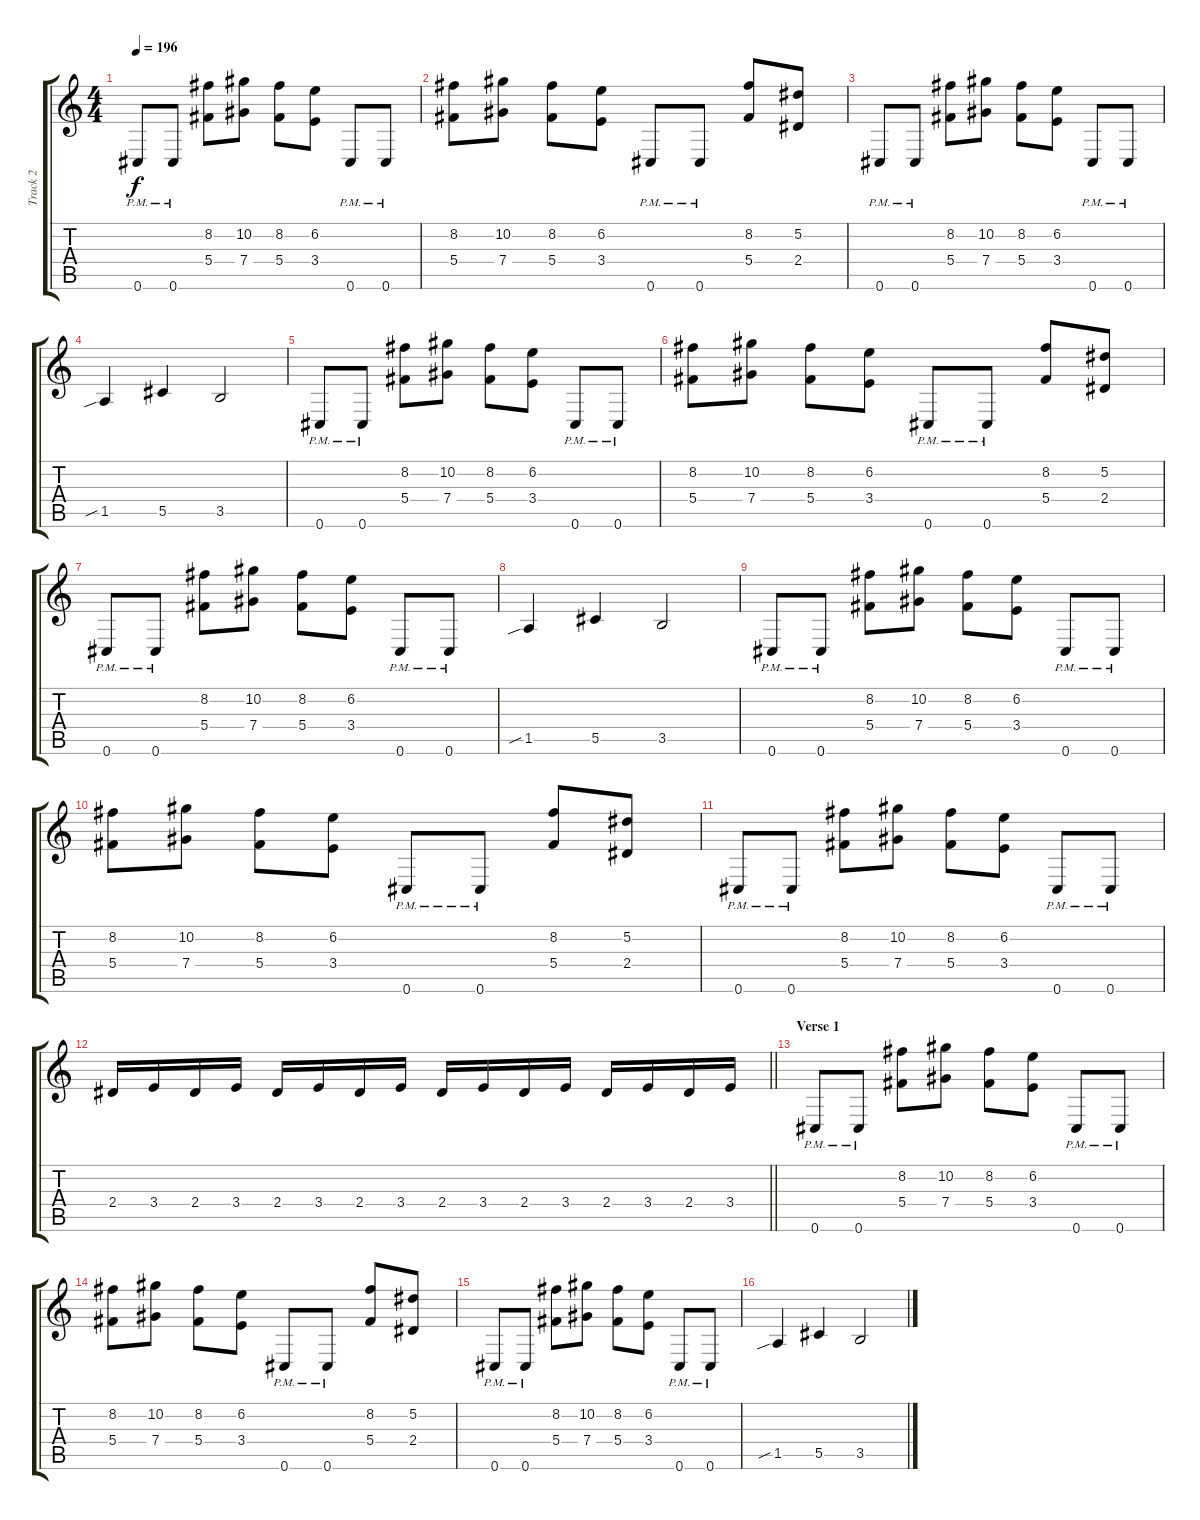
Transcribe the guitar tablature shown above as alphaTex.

\track ("Track 2" "Track 2") {instrument distortionguitar}
\staff {score tabs}
\tuning (Eb4 Bb3 Gb3 Db3 Ab2 Db2) {hide}
\ts (4 4)
\tempo 196
\clef g2
\ks c
0.6{pm}.8{dy f} 0.6{pm}.8 (8.2 5.4).8 (10.2 7.4).8 (8.2 5.4).8 (6.2 3.4).8 0.6{pm}.8 0.6{pm}.8 |
(8.2 5.4).8 (10.2 7.4).8 (8.2 5.4).8 (6.2 3.4).8 0.6{pm}.8 0.6{pm}.8 (8.2 5.4).8 (5.2 2.4).8 |
0.6{pm}.8 0.6{pm}.8 (8.2 5.4).8 (10.2 7.4).8 (8.2 5.4).8 (6.2 3.4).8 0.6{pm}.8 0.6{pm}.8 |
1.5{sib}.4 5.5.4 3.5.2 |
0.6{pm}.8 0.6{pm}.8 (8.2 5.4).8 (10.2 7.4).8 (8.2 5.4).8 (6.2 3.4).8 0.6{pm}.8 0.6{pm}.8 |
(8.2 5.4).8 (10.2 7.4).8 (8.2 5.4).8 (6.2 3.4).8 0.6{pm}.8 0.6{pm}.8 (8.2 5.4).8 (5.2 2.4).8 |
0.6{pm}.8 0.6{pm}.8 (8.2 5.4).8 (10.2 7.4).8 (8.2 5.4).8 (6.2 3.4).8 0.6{pm}.8 0.6{pm}.8 |
1.5{sib}.4 5.5.4 3.5.2 |
0.6{pm}.8 0.6{pm}.8 (8.2 5.4).8 (10.2 7.4).8 (8.2 5.4).8 (6.2 3.4).8 0.6{pm}.8 0.6{pm}.8 |
(8.2 5.4).8 (10.2 7.4).8 (8.2 5.4).8 (6.2 3.4).8 0.6{pm}.8 0.6{pm}.8 (8.2 5.4).8 (5.2 2.4).8 |
0.6{pm}.8 0.6{pm}.8 (8.2 5.4).8 (10.2 7.4).8 (8.2 5.4).8 (6.2 3.4).8 0.6{pm}.8 0.6{pm}.8 |
\barLineRight lightlight
2.4.16 3.4.16 2.4.16 3.4.16 2.4.16 3.4.16 2.4.16 3.4.16 2.4.16 3.4.16 2.4.16 3.4.16 2.4.16 3.4.16 2.4.16 3.4.16 |
\section ("" "Verse 1")
0.6{pm}.8 0.6{pm}.8 (8.2 5.4).8 (10.2 7.4).8 (8.2 5.4).8 (6.2 3.4).8 0.6{pm}.8 0.6{pm}.8 |
(8.2 5.4).8 (10.2 7.4).8 (8.2 5.4).8 (6.2 3.4).8 0.6{pm}.8 0.6{pm}.8 (8.2 5.4).8 (5.2 2.4).8 |
0.6{pm}.8 0.6{pm}.8 (8.2 5.4).8 (10.2 7.4).8 (8.2 5.4).8 (6.2 3.4).8 0.6{pm}.8 0.6{pm}.8 |
1.5{sib}.4 5.5.4 3.5.2
